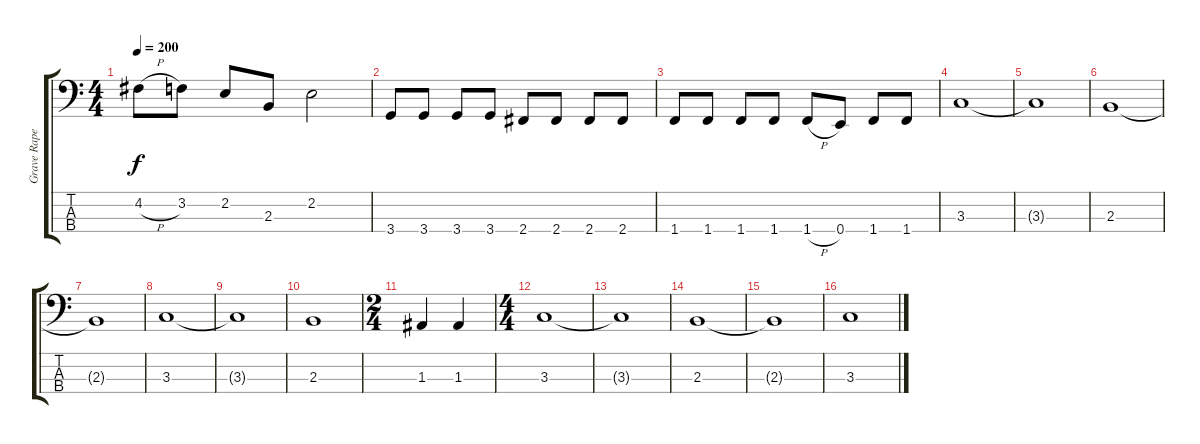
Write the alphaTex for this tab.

\track ("Grave Raper" "Grave Rape") {instrument electricbasspick}
\staff {score tabs}
\tuning (G2 D2 A1 E1) {hide}
\ts (4 4)
\tempo 200
\clef f4
\ks c
4.2{h}.8{dy f} 3.2.8 2.2.8 2.3.8 2.2.2 |
3.4.8 3.4.8 3.4.8 3.4.8 2.4.8 2.4.8 2.4.8 2.4.8 |
1.4.8 1.4.8 1.4.8 1.4.8 1.4{h}.8 0.4.8 1.4.8 1.4.8 |
3.3.1 |
3.3{t}.1 |
2.3.1 |
2.3{t}.1 |
3.3.1 |
3.3{t}.1 |
2.3.1 |
\ts (2 4)
1.3.4 1.3.4 |
\ts (4 4)
3.3.1 |
3.3{t}.1 |
2.3.1 |
2.3{t}.1 |
3.3.1
